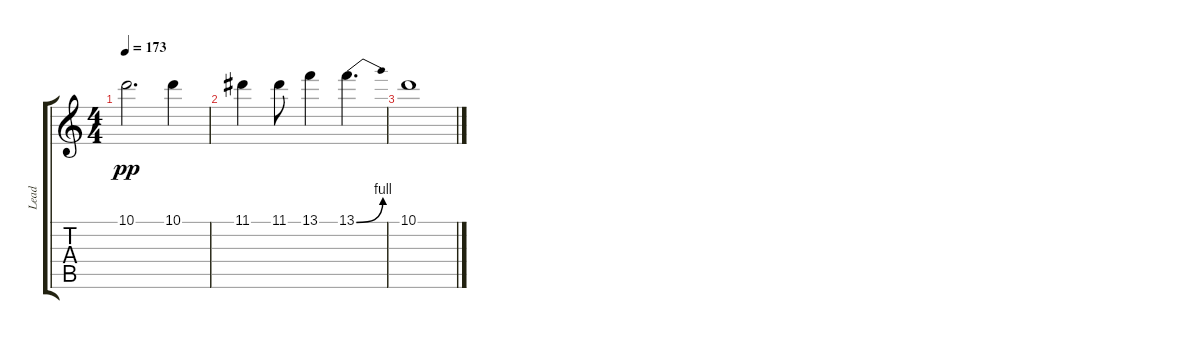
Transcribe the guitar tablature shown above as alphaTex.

\track ("Lead" "Lead") {instrument distortionguitar}
\staff {score tabs}
\tuning (E4 B3 G3 D3 A2 E2) {hide}
\ts (4 4)
\tempo 173
\clef g2
\ks c
10.1{t}.2{d dy pp} 10.1.4 |
11.1.4 11.1.8 13.1.4 13.1{be (bend 0 0 60 4)}.4{d} |
10.1.1
